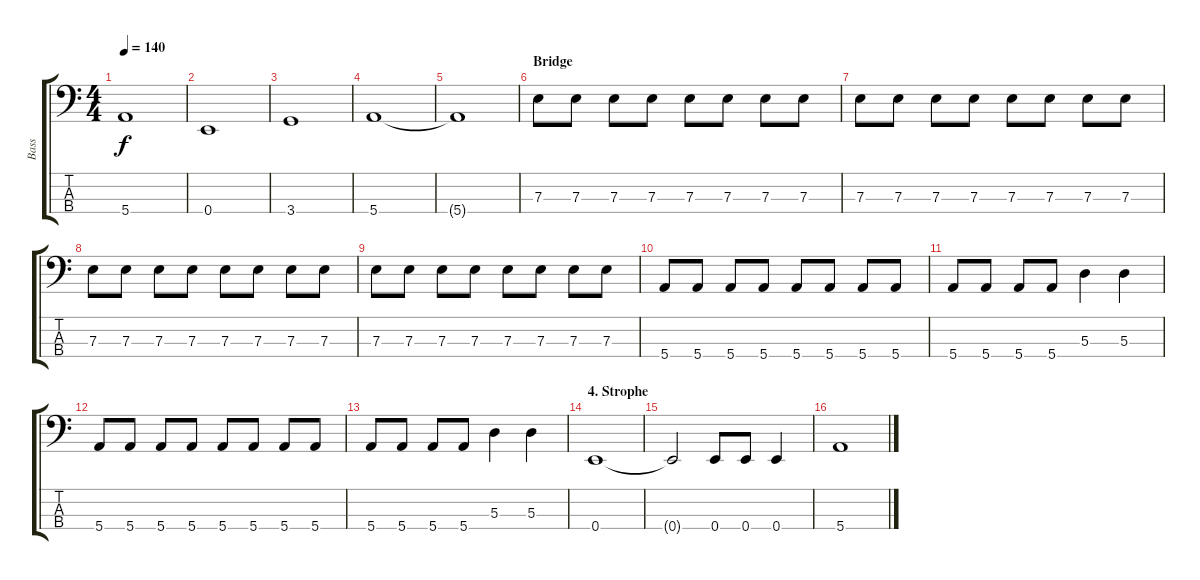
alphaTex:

\track ("Bass" "Bass") {instrument acousticguitarnylon}
\staff {score tabs}
\tuning (G2 D2 A1 E1) {hide}
\ts (4 4)
\tempo 140
\clef f4
\ks c
5.4{t}.1{dy f} |
0.4.1 |
3.4.1 |
5.4.1 |
5.4{t}.1 |
\section ("" "Bridge")
7.3.8 7.3.8 7.3.8 7.3.8 7.3.8 7.3.8 7.3.8 7.3.8 |
7.3.8 7.3.8 7.3.8 7.3.8 7.3.8 7.3.8 7.3.8 7.3.8 |
7.3.8 7.3.8 7.3.8 7.3.8 7.3.8 7.3.8 7.3.8 7.3.8 |
7.3.8 7.3.8 7.3.8 7.3.8 7.3.8 7.3.8 7.3.8 7.3.8 |
5.4.8 5.4.8 5.4.8 5.4.8 5.4.8 5.4.8 5.4.8 5.4.8 |
5.4.8 5.4.8 5.4.8 5.4.8 5.3.4 5.3.4 |
5.4.8 5.4.8 5.4.8 5.4.8 5.4.8 5.4.8 5.4.8 5.4.8 |
5.4.8 5.4.8 5.4.8 5.4.8 5.3.4 5.3.4 |
\section ("" "4. Strophe")
0.4.1 |
0.4{t}.2 0.4.8 0.4.8 0.4.4 |
5.4.1
